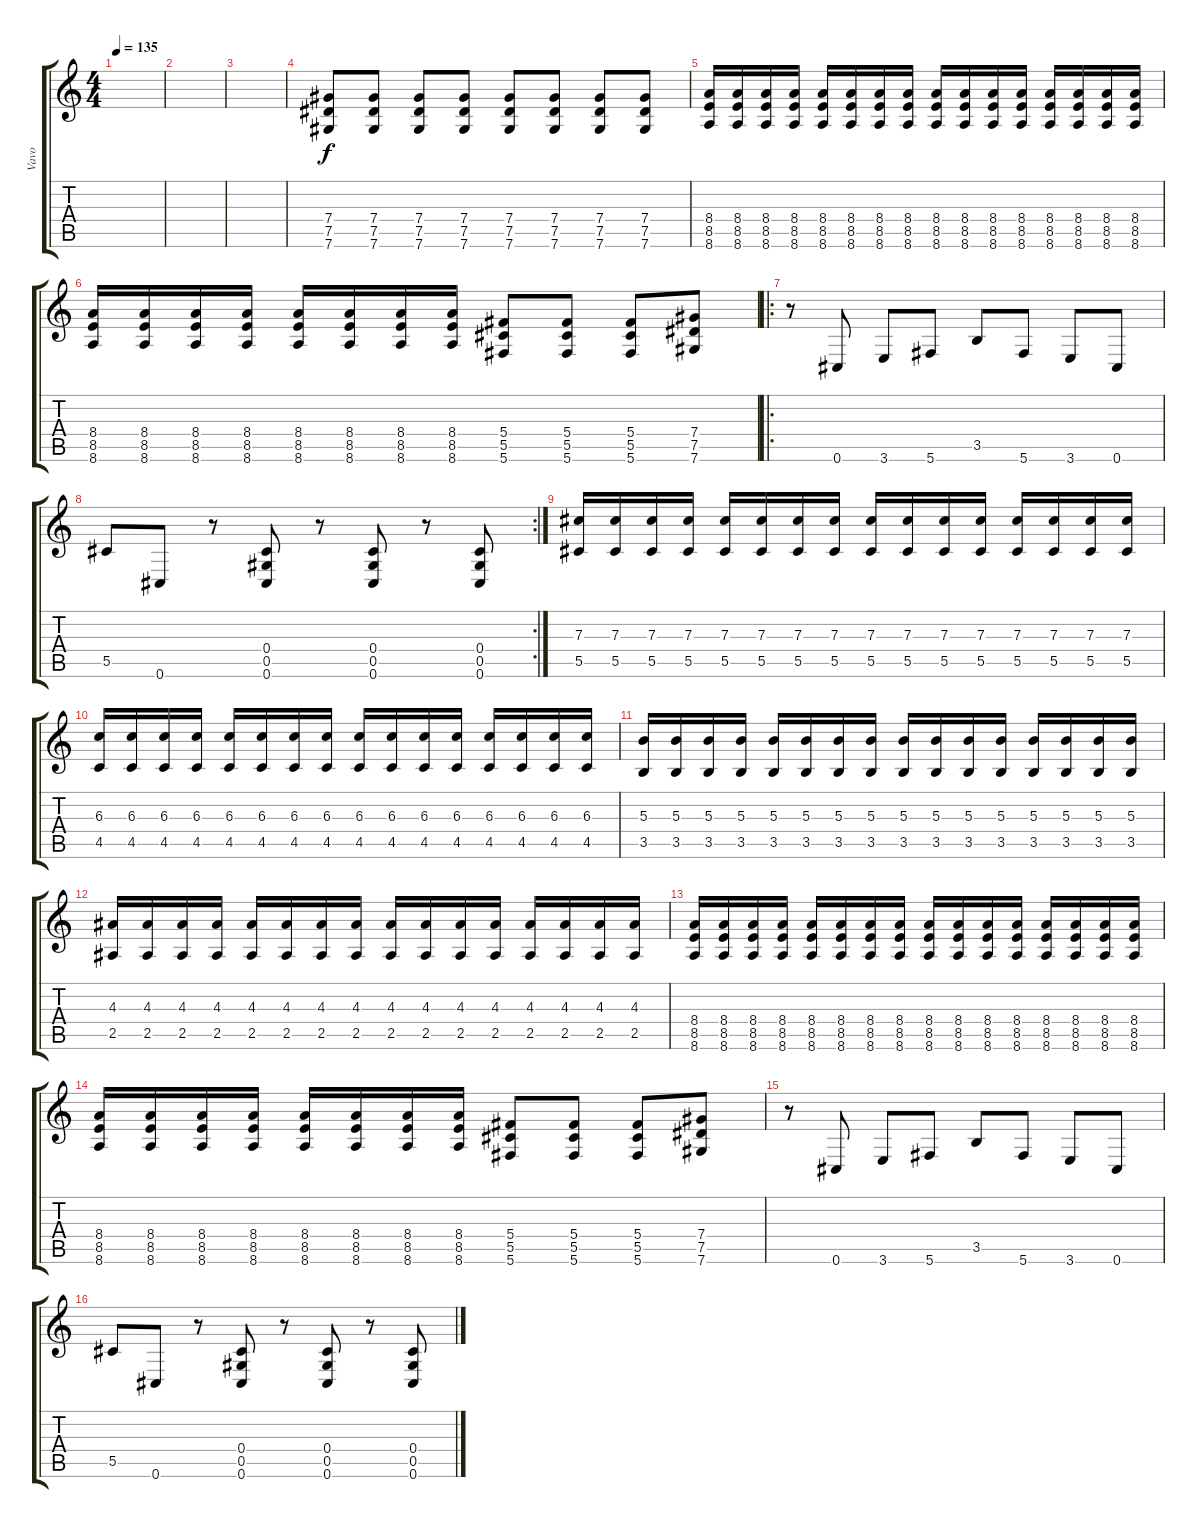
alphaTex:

\track ("Vavo" "Vavo") {instrument overdrivenguitar}
\staff {score tabs}
\tuning (Eb4 Bb3 Gb3 Db3 Ab2 Db2) {hide}
\ts (4 4)
\tempo 135
\clef g2
\ks c
|
|
|
(7.4 7.5 7.6).8 (7.4 7.5 7.6).8 (7.4 7.5 7.6).8 (7.4 7.5 7.6).8 (7.4 7.5 7.6).8 (7.4 7.5 7.6).8 (7.4 7.5 7.6).8 (7.4 7.5 7.6).8 |
(8.4 8.5 8.6).16 (8.4 8.5 8.6).16 (8.4 8.5 8.6).16 (8.4 8.5 8.6).16 (8.4 8.5 8.6).16 (8.4 8.5 8.6).16 (8.4 8.5 8.6).16 (8.4 8.5 8.6).16 (8.4 8.5 8.6).16 (8.4 8.5 8.6).16 (8.4 8.5 8.6).16 (8.4 8.5 8.6).16 (8.4 8.5 8.6).16 (8.4 8.5 8.6).16 (8.4 8.5 8.6).16 (8.4 8.5 8.6).16 |
(8.4 8.5 8.6).16 (8.4 8.5 8.6).16 (8.4 8.5 8.6).16 (8.4 8.5 8.6).16 (8.4 8.5 8.6).16 (8.4 8.5 8.6).16 (8.4 8.5 8.6).16 (8.4 8.5 8.6).16 (5.4 5.5 5.6).8 (5.4 5.5 5.6).8 (5.4 5.5 5.6).8 (7.4 7.5 7.6).8 |
\ro
r.8 0.6.8 3.6.8 5.6.8 3.5.8 5.6.8 3.6.8 0.6.8 |
\rc 2
5.5.8 0.6.8 r.8 (0.4 0.5 0.6).8 r.8 (0.4 0.5 0.6).8 r.8 (0.4 0.5 0.6).8 |
(7.3 5.5).16 (7.3 5.5).16 (7.3 5.5).16 (7.3 5.5).16 (7.3 5.5).16 (7.3 5.5).16 (7.3 5.5).16 (7.3 5.5).16 (7.3 5.5).16 (7.3 5.5).16 (7.3 5.5).16 (7.3 5.5).16 (7.3 5.5).16 (7.3 5.5).16 (7.3 5.5).16 (7.3 5.5).16 |
(6.3 4.5).16 (6.3 4.5).16 (6.3 4.5).16 (6.3 4.5).16 (6.3 4.5).16 (6.3 4.5).16 (6.3 4.5).16 (6.3 4.5).16 (6.3 4.5).16 (6.3 4.5).16 (6.3 4.5).16 (6.3 4.5).16 (6.3 4.5).16 (6.3 4.5).16 (6.3 4.5).16 (6.3 4.5).16 |
(5.3 3.5).16 (5.3 3.5).16 (5.3 3.5).16 (5.3 3.5).16 (5.3 3.5).16 (5.3 3.5).16 (5.3 3.5).16 (5.3 3.5).16 (5.3 3.5).16 (5.3 3.5).16 (5.3 3.5).16 (5.3 3.5).16 (5.3 3.5).16 (5.3 3.5).16 (5.3 3.5).16 (5.3 3.5).16 |
(4.3 2.5).16 (4.3 2.5).16 (4.3 2.5).16 (4.3 2.5).16 (4.3 2.5).16 (4.3 2.5).16 (4.3 2.5).16 (4.3 2.5).16 (4.3 2.5).16 (4.3 2.5).16 (4.3 2.5).16 (4.3 2.5).16 (4.3 2.5).16 (4.3 2.5).16 (4.3 2.5).16 (4.3 2.5).16 |
(8.4 8.5 8.6).16 (8.4 8.5 8.6).16 (8.4 8.5 8.6).16 (8.4 8.5 8.6).16 (8.4 8.5 8.6).16 (8.4 8.5 8.6).16 (8.4 8.5 8.6).16 (8.4 8.5 8.6).16 (8.4 8.5 8.6).16 (8.4 8.5 8.6).16 (8.4 8.5 8.6).16 (8.4 8.5 8.6).16 (8.4 8.5 8.6).16 (8.4 8.5 8.6).16 (8.4 8.5 8.6).16 (8.4 8.5 8.6).16 |
(8.4 8.5 8.6).16 (8.4 8.5 8.6).16 (8.4 8.5 8.6).16 (8.4 8.5 8.6).16 (8.4 8.5 8.6).16 (8.4 8.5 8.6).16 (8.4 8.5 8.6).16 (8.4 8.5 8.6).16 (5.4 5.5 5.6).8 (5.4 5.5 5.6).8 (5.4 5.5 5.6).8 (7.4 7.5 7.6).8 |
r.8 0.6.8 3.6.8 5.6.8 3.5.8 5.6.8 3.6.8 0.6.8 |
5.5.8 0.6.8 r.8 (0.4 0.5 0.6).8 r.8 (0.4 0.5 0.6).8 r.8 (0.4 0.5 0.6).8
